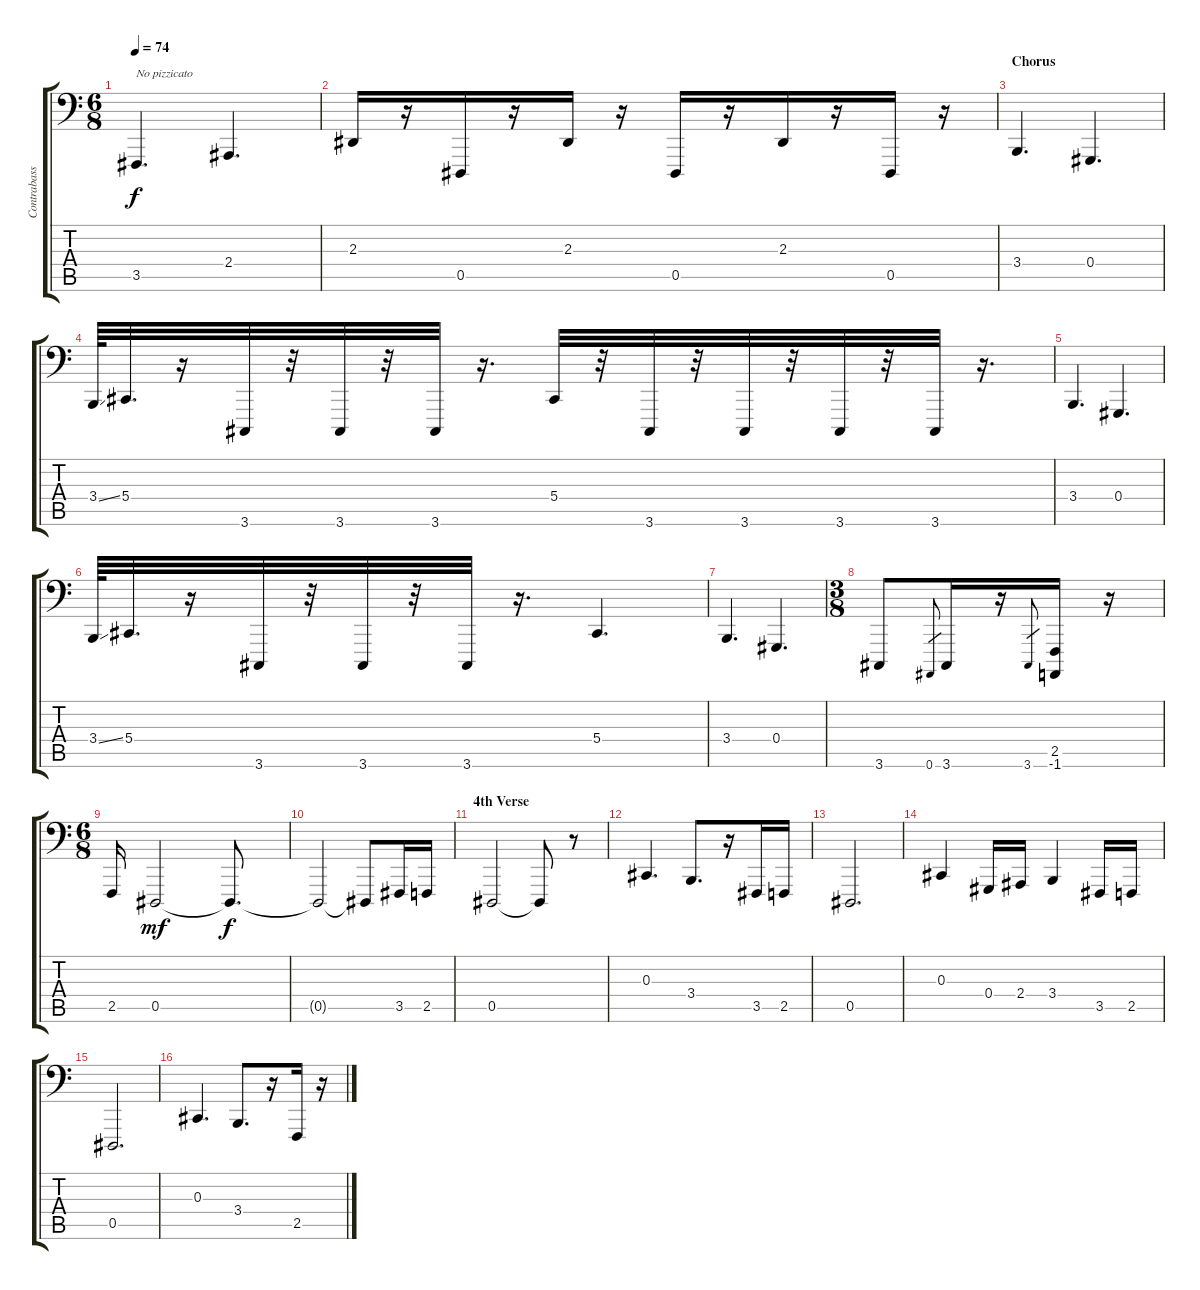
\track ("Contrabass Section (SF Symphony)" "Contrabass") {instrument stringensemble1}
\staff {score tabs}
\tuning (B2 Gb2 Db2 Ab1 Eb1 Bb0) {hide}
\ts (6 8)
\tempo 74
\clef f4
\ks c
3.5.4{d txt "No pizzicato" dy f instrument stringensemble1} 2.4.4{d} |
2.3.16 r.16 0.5.16 r.16 2.3.16 r.16 0.5.16 r.16 2.3.16 r.16 0.5.16 r.16 |
\section ("" "Chorus")
3.4.4{d} 0.4.4{d} |
3.4{ss}.64 5.4.32{d} r.16 3.6.32 r.32 3.6.32 r.32 3.6.32 r.16{d} 5.4.32 r.32 3.6.32 r.32 3.6.32 r.32 3.6.32 r.32 3.6.32 r.16{d} |
3.4.4{d} 0.4.4{d} |
3.4{ss}.64 5.4.32{d} r.16 3.6.32 r.32 3.6.32 r.32 3.6.32 r.16{d} 5.4.4{d} |
3.4.4{d} 0.4.4{d} |
\ts (3 8)
3.6.8 0.6.8{gr} 3.6.16 r.16 3.6.8{gr} (2.5 -1.6).16 r.16 |
\ts (6 8)
2.5.16 0.5.2{dy mf} 0.5{t}.8{d dy f} |
0.5{t}.2 0.5{t}.8 3.5.16 2.5.16 |
\section ("" "4th Verse")
0.5.2 0.5{t}.8 r.8 |
0.3.4{d} 3.4.8{d} r.16 3.5.16 2.5.16 |
0.5.2{d} |
0.3.4 0.4.16 2.4.16 3.4.4 3.5.16 2.5.16 |
0.5.2{d} |
0.3.4{d} 3.4.8{d} r.16 2.5.16 r.16
